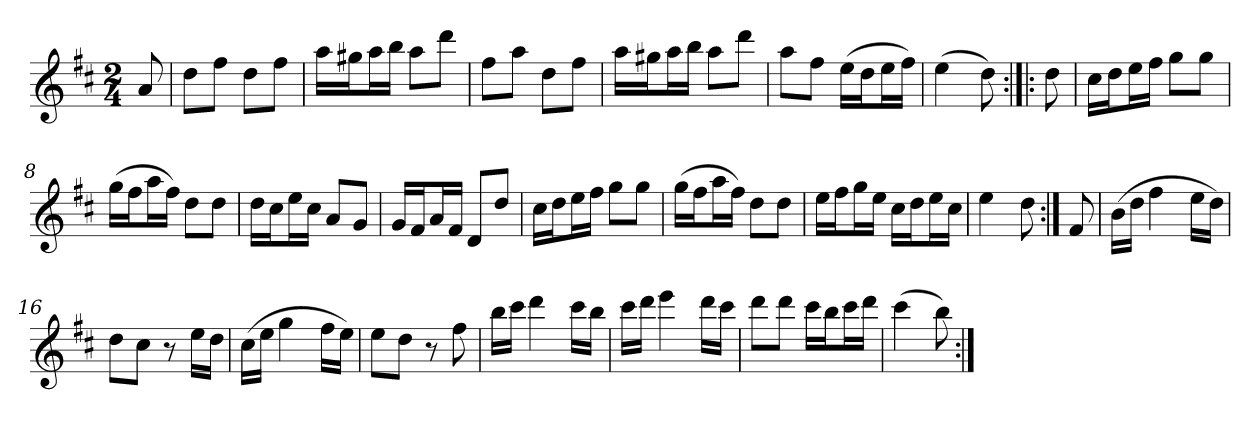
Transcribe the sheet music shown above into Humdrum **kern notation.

**kern
*part1
*staff1
*clefG2
*k[f#c#]
*D:
*M2/4
*MM120
=
8a
=1
8dd\L
8ff#\J
8dd\L
8ff#\J
=2
16aa\LL
16gg#X\J
16aa\L
16bb\JJ
8aa\L
8ddd\J
=3
8ff#\L
8aa\J
8dd\L
8ff#\J
=4
16aa\LL
16gg#X\J
16aa\L
16bb\JJ
8aa\L
8ddd\J
=5
8aa\L
8ff#\J
(16ee\LL
16dd\J
16ee\L
16ff#\JJ)
=6
(4ee
8dd)
=:|!|:
8dd
=7
16cc#\LL
16dd\J
16ee\L
16ff#\JJ
8gg\L
8gg\J
=8
(16gg\LL
16ff#\J
16aa\L
16ff#\JJ)
8dd\L
8dd\J
=9
16dd\LL
16cc#\J
16ee\L
16cc#\JJ
8a/L
8g/J
=10
16g/LL
16f#/J
16a/L
16f#/JJ
8d/L
8dd/J
=11
16cc#\LL
16dd\J
16ee\L
16ff#\JJ
8gg\L
8gg\J
=12
(16gg\LL
16ff#\J
16aa\L
16ff#\JJ)
8dd\L
8dd\J
=13
16ee\LL
16ff#\J
16gg\L
16ee\JJ
16cc#\LL
16dd\J
16ee\L
16cc#\JJ
=14
4ee
8dd
=:|!
8f#
=15
(16b\LL
16dd\JJ
4ff#
16ee\LL
16dd\JJ)
=16
8dd\L
8cc#\J
8r
16ee\LL
16dd\JJ
=17
(16cc#\LL
16ee\JJ
4gg
16ff#\LL
16ee\JJ)
=18
8ee\L
8dd\J
8r
8ff#
=19
16bb\LL
16ccc#\JJ
4ddd
16ccc#\LL
16bb\JJ
=20
16ccc#\LL
16ddd\JJ
4eee
16ddd\LL
16ccc#\JJ
=21
8ddd\L
8ddd\J
16ccc#\LL
16bb\J
16ccc#\L
16ddd\JJ
=22
(4ccc#
8bb)
=:|!
*-
